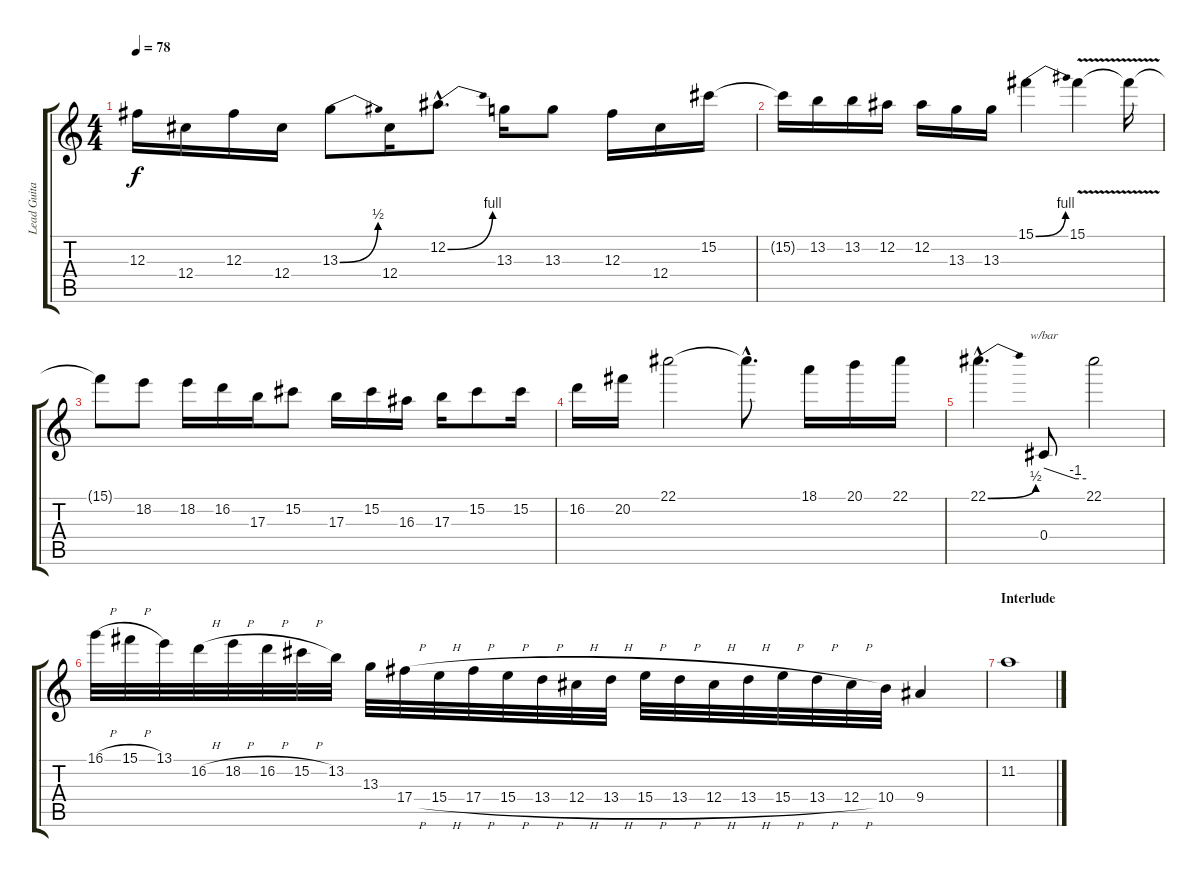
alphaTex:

\track ("Lead Guitar - Timo Tolkki" "Lead Guita") {instrument overdrivenguitar}
\staff {score tabs}
\tuning (Eb4 Bb3 Gb3 Db3 Ab2 Eb2) {hide}
\ts (4 4)
\tempo 78
\clef g2
\ks c
12.3{t}.16{dy f} 12.4.16 12.3.16 12.4.16 13.3{be (bend 0 0 60 2)}.8 12.4.16 12.2{be (bend 0 0 60 4) hac}.8{d} 13.3.16 13.3.8 12.3.16 12.4.16 15.2.16 |
15.2{t}.16 13.2.16 13.2.16 12.2.16 12.2.16 13.3.16 13.3.16 15.1{be (bend 0 0 60 4)}.4 15.1{v}.4 15.1{t}.16 |
15.1{t}.8 18.2.8 18.2.16 16.2.16 17.3.16 15.2.8 17.3.16 15.2.16 16.3.16 17.3.16 15.2.8 15.2.16 |
16.2.16 20.2.16 22.1.2 22.1{hac t}.8{d} 18.1.16 20.1.16 22.1.16 |
22.1{be (bend 0 0 60 2) hac}.4{d} 0.4.8{tbe (custom default 0 0 45 -4 60 -4)} 22.1.2 |
16.1{h}.32 15.1{h}.32 13.1.32 16.2{h}.32 18.2{h}.32 16.2{h}.32 15.2{h}.32 13.2.32 13.3.32 17.4{h}.32 15.4{h}.32 17.4{h}.32 15.4{h}.32 13.4{h}.32 12.4{h}.32 13.4{h}.32 15.4{h}.32 13.4{h}.32 12.4{h}.32 13.4{h}.32 15.4{h}.32 13.4{h}.32 12.4{h}.32 10.4.32 9.4.4 |
\section ("" "Interlude")
11.2.1
